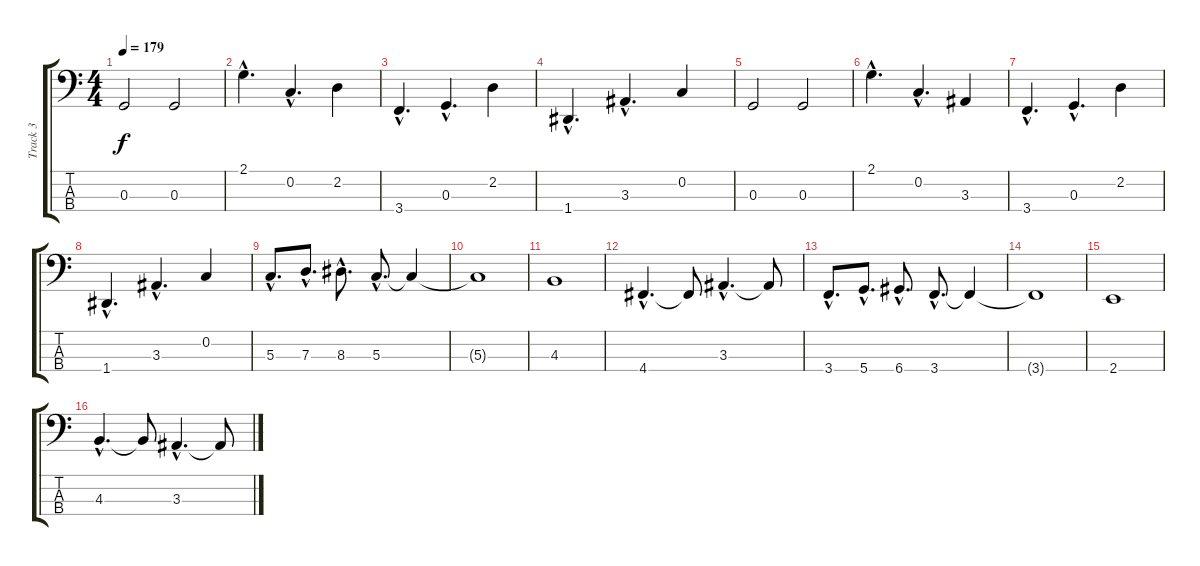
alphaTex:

\track ("Track 3" "Track 3") {instrument electricbassfinger}
\staff {score tabs}
\tuning (F2 C2 G1 D1) {hide}
\ts (4 4)
\tempo 179
\clef f4
\ks c
0.3.2{dy f} 0.3.2 |
2.1{hac}.4{d} 0.2{hac}.4{d} 2.2.4 |
3.4{hac}.4{d} 0.3{hac}.4{d} 2.2.4 |
1.4{hac}.4{d} 3.3{hac}.4{d} 0.2.4 |
0.3.2 0.3.2 |
2.1{hac}.4{d} 0.2{hac}.4{d} 3.3.4 |
3.4{hac}.4{d} 0.3{hac}.4{d} 2.2.4 |
1.4{hac}.4{d} 3.3{hac}.4{d} 0.2.4 |
5.3{hac}.8{d} 7.3{hac}.8{d} 8.3{hac}.8{d} 5.3{hac}.8{d} 5.3{t}.4 |
5.3{t}.1 |
4.3.1 |
4.4{hac}.4{d} 4.4{t}.8 3.3{hac}.4{d} 3.3{t}.8 |
3.4{hac}.8{d} 5.4{hac}.8{d} 6.4{hac}.8{d} 3.4{hac}.8{d} 3.4{t}.4 |
3.4{t}.1 |
2.4.1 |
4.3{hac}.4{d} 4.3{t}.8 3.3{hac}.4{d} 3.3{t}.8
